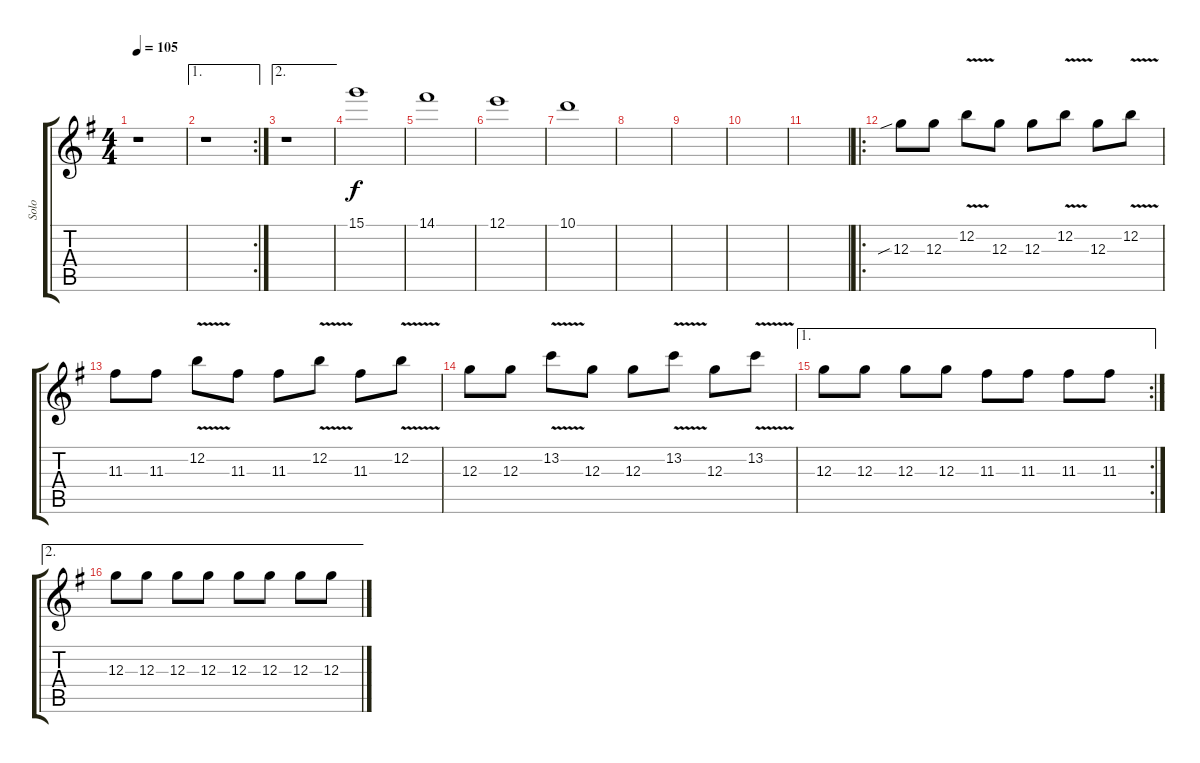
\track ("Solo" "Solo") {instrument overdrivenguitar}
\staff {score tabs}
\tuning (E4 B3 G3 D3 A2 E2) {hide}
\ts (4 4)
\tempo 105
\clef g2
\ks g
r.1{dy f} |
\ae 1
\rc 2
r.1 |
\ae 2
r.1 |
15.1.1 |
14.1.1 |
12.1.1 |
10.1.1 |
|
|
|
|
\ro
12.3{sib}.8{volume 14 instrument overdrivenguitar} 12.3.8 12.2{v}.8 12.3.8 12.3.8 12.2{v}.8 12.3.8 12.2{v}.8 |
11.3.8 11.3.8 12.2{v}.8 11.3.8 11.3.8 12.2{v}.8 11.3.8 12.2{v}.8 |
12.3.8 12.3.8 13.2{v}.8 12.3.8 12.3.8 13.2{v}.8 12.3.8 13.2{v}.8 |
\ae 1
\rc 2
12.3.8 12.3.8 12.3.8 12.3.8 11.3.8 11.3.8 11.3.8 11.3.8 |
\ae 2
12.3.8 12.3.8 12.3.8 12.3.8 12.3.8 12.3.8 12.3.8 12.3.8
